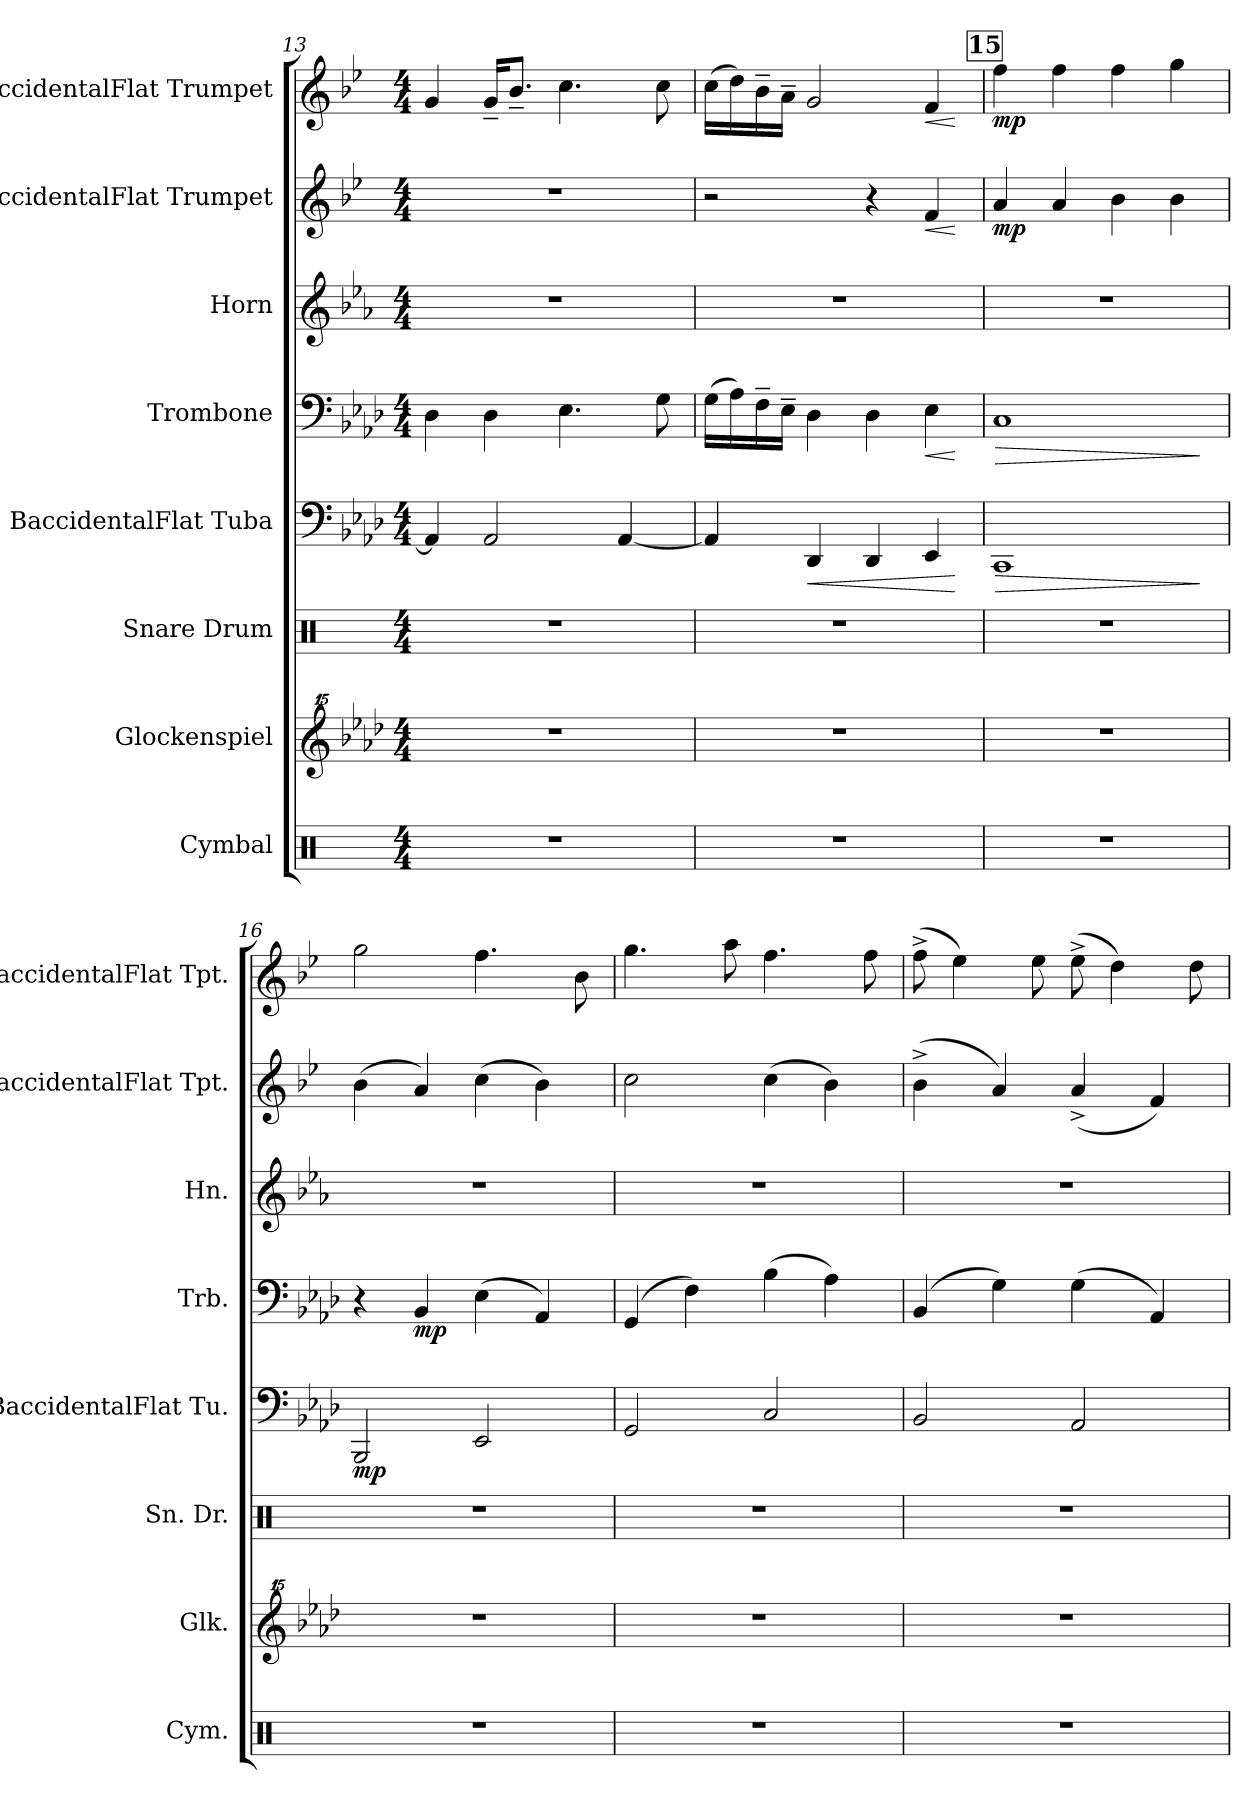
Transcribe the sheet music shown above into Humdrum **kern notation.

**kern	**kern	**kern	**kern	**dynam	**kern	**dynam	**kern	**kern	**dynam	**kern	**dynam
*part8	*part7	*part6	*part5	*part5	*part4	*part4	*part3	*part2	*part2	*part1	*part1
*staff8	*staff7	*staff6	*staff5	*staff5	*staff4	*staff4	*staff3	*staff2	*staff2	*staff1	*staff1
*I"Cymbal	*I"Glockenspiel	*I"Snare Drum	*I"BaccidentalFlat Tuba	*	*I"Trombone	*	*I"Horn	*I"BaccidentalFlat Trumpet	*	*I"BaccidentalFlat Trumpet	*
*I'Cym.	*I'Glk.	*I'Sn. Dr.	*I'BaccidentalFlat Tu.	*	*I'Trb.	*	*I'Hn.	*I'BaccidentalFlat Tpt.	*	*I'BaccidentalFlat Tpt.	*
!!LO:PB:g=z
*clefX	*clefG^^2	*clefX	*clefF4	*	*clefF4	*	*clefG2	*clefG2	*	*clefG2	*
*	*	*	*	*	*	*	*ITrd4c7	*ITrd1c2	*	*ITrd1c2	*
*k[]	*k[b-e-a-d-]	*k[]	*k[b-e-a-d-]	*	*k[b-e-a-d-]	*	*k[b-e-a-d-]	*k[b-e-a-d-]	*	*k[b-e-a-d-]	*
*M4/4	*M4/4	*M4/4	*M4/4	*	*M4/4	*	*M4/4	*M4/4	*	*M4/4	*
=13	=13	=13	=13	=13	=13	=13	=13	=13	=13	=13	=13
1r	1r	1r	4AA-/]	.	4D-\	.	1r	1r	.	4f/	.
.	.	.	2AA-/	.	4D-\	.	.	.	.	16f~/KL	.
.	.	.	.	.	.	.	.	.	.	8.a-~/J	.
.	.	.	.	.	4.E-\	.	.	.	.	4.b-\	.
.	.	.	[4AA-/	.	.	.	.	.	.	.	.
.	.	.	.	.	8G\	.	.	.	.	8b-\	.
=14	=14	=14	=14	=14	=14	=14	=14	=14	=14	=14	=14
1r	1r	1r	4AA-/]	.	(16G\LL	.	1r	2r	.	(16b-\LL	.
.	.	.	.	.	16A-\)	.	.	.	.	16cc\)	.
.	.	.	.	.	16F~\	.	.	.	.	16a-~\	.
.	.	.	.	.	16E-~\JJ	.	.	.	.	16g~\JJ	.
!	!	!	!	!LO:HP:b	!	!	!	!	!	!	!
.	.	.	4DD-/	<	4D-\	.	.	.	.	2f/	.
.	.	.	4DD-/	.	4D-\	.	.	4r	.	.	.
!	!	!	!	!	!	!LO:HP:b	!	!	!LO:HP:b	!	!LO:HP:b
.	.	.	4EE-/	.	4E-\	<	.	4e-/	<	4e-/	<
.	.	.	.	[	.	[	.	.	[	.	[
!!LO:REH:place=s1:a:B:fs=14:t=15
=15	=15	=15	=15	=15	=15	=15	=15	=15	=15	=15	=15
!	!	!	!	!LO:HP:b	!	!LO:HP:b	!	!	!LO:DY:b	!	!LO:DY:b
1r	1r	1r	1CC	>	1C	>	1r	4g/	mp	4ee-\	mp
.	.	.	.	.	.	.	.	4g/	.	4ee-\	.
.	.	.	.	.	.	.	.	4a-\	.	4ee-\	.
.	.	.	.	.	.	.	.	4a-\	.	4ff\	.
.	.	.	.	]	.	]	.	.	.	.	.
=16	=16	=16	=16	=16	=16	=16	=16	=16	=16	=16	=16
!	!	!	!	!LO:DY:b	!	!	!	!	!	!	!
1r	1r	1r	2BBB-/	mp	4r	.	1r	(4a-\	.	2ff\	.
!	!	!	!	!	!	!LO:DY:b	!	!	!	!	!
.	.	.	.	.	4BB-/	mp	.	4g/)	.	.	.
.	.	.	2EE-/	.	(4E-\	.	.	(4b-\	.	4.ee-\	.
.	.	.	.	.	4AA-/)	.	.	4a-\)	.	.	.
.	.	.	.	.	.	.	.	.	.	8a-\	.
=17	=17	=17	=17	=17	=17	=17	=17	=17	=17	=17	=17
1r	1r	1r	2GG/	.	(4GG/	.	1r	2b-\	.	4.ff\	.
.	.	.	.	.	4F\)	.	.	.	.	.	.
.	.	.	.	.	.	.	.	.	.	8gg\	.
.	.	.	2C/	.	(4B-\	.	.	(4b-\	.	4.ee-\	.
.	.	.	.	.	4A-\)	.	.	4a-\)	.	.	.
.	.	.	.	.	.	.	.	.	.	8ee-\	.
=18	=18	=18	=18	=18	=18	=18	=18	=18	=18	=18	=18
1r	1r	1r	2BB-/	.	(4BB-/	.	1r	(4a-^\	.	(8ee-^\	.
.	.	.	.	.	.	.	.	.	.	4dd-\)	.
.	.	.	.	.	4G\)	.	.	4g/)	.	.	.
.	.	.	.	.	.	.	.	.	.	8dd-\	.
.	.	.	2AA-/	.	(4G\	.	.	(4g^/	.	(8dd-^\	.
.	.	.	.	.	.	.	.	.	.	4cc\)	.
.	.	.	.	.	4AA-/)	.	.	4e-/)	.	.	.
.	.	.	.	.	.	.	.	.	.	8cc\	.
=	=	=	=	=	=	=	=	=	=	=	=
*-	*-	*-	*-	*-	*-	*-	*-	*-	*-	*-	*-
